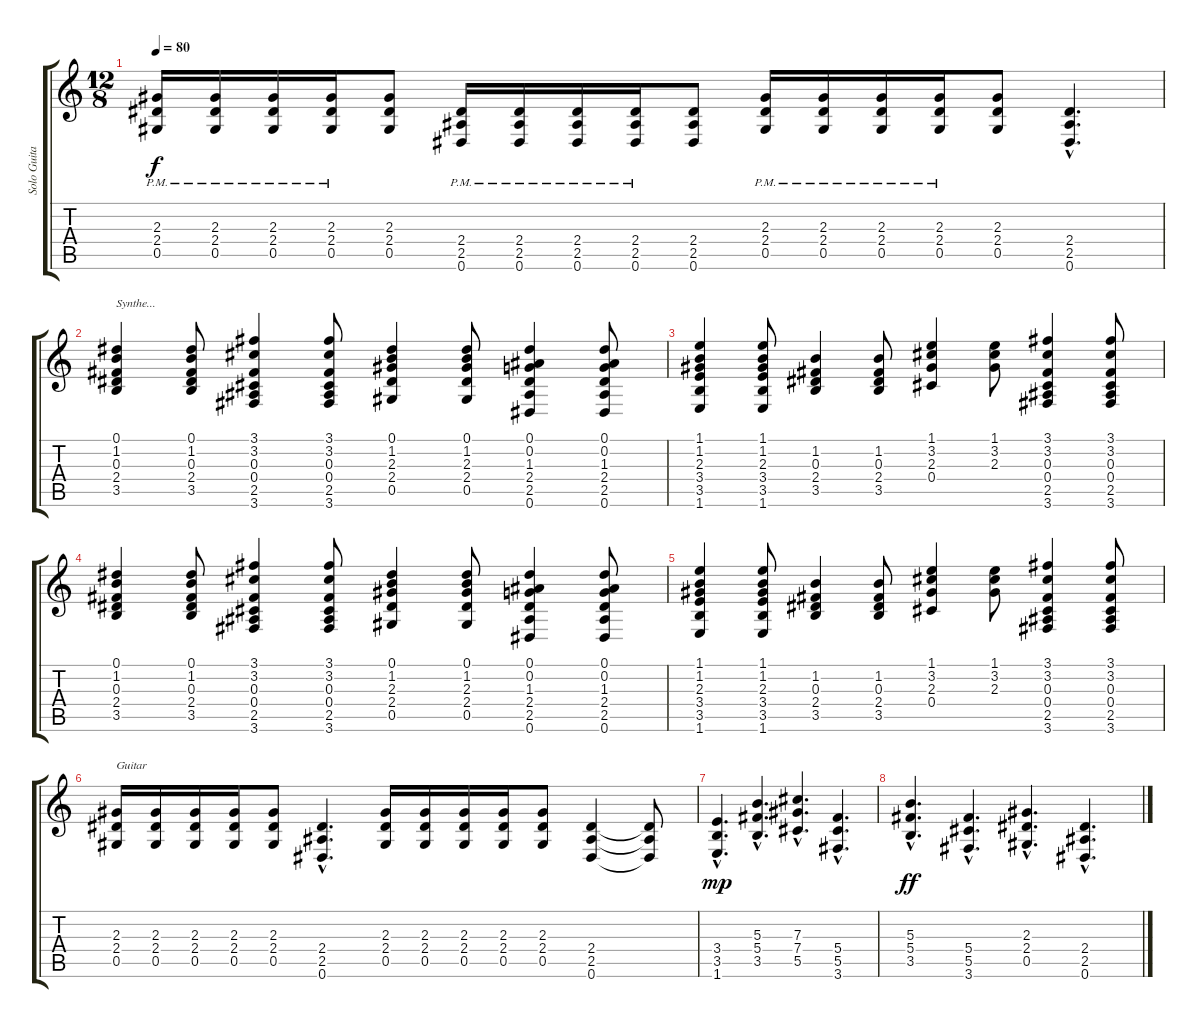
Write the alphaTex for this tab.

\track ("Solo Guitar" "Solo Guita") {instrument distortionguitar}
\staff {score tabs}
\tuning (Eb4 Bb3 Gb3 Db3 Ab2 Eb2) {hide}
\ts (12 8)
\tempo 80
\clef g2
\ks c
(2.3{pm} 2.4{pm} 0.5{pm}).16{dy f} (2.3{pm} 2.4{pm} 0.5{pm}).16 (2.3{pm} 2.4{pm} 0.5{pm}).16 (2.3{pm} 2.4{pm} 0.5{pm}).16 (2.3 2.4 0.5).8 (2.4{pm} 2.5{pm} 0.6{pm}).16 (2.4{pm} 2.5{pm} 0.6{pm}).16 (2.4{pm} 2.5{pm} 0.6{pm}).16 (2.4{pm} 2.5{pm} 0.6{pm}).16 (2.4 2.5 0.6).8 (2.3{pm} 2.4{pm} 0.5{pm}).16 (2.3{pm} 2.4{pm} 0.5{pm}).16 (2.3{pm} 2.4{pm} 0.5{pm}).16 (2.3{pm} 2.4{pm} 0.5{pm}).16 (2.3 2.4 0.5).8 (2.4{hac} 2.5{hac} 0.6{hac}).4{d} |
(0.1 1.2 0.3 2.4 3.5).4{txt "Synthe..." instrument electricgrandpiano} (0.1 1.2 0.3 2.4 3.5).8 (3.1 3.2 0.3 0.4 2.5 3.6).4 (3.1 3.2 0.3 0.4 2.5 3.6).8 (0.1 1.2 2.3 2.4 0.5).4 (0.1 1.2 2.3 2.4 0.5).8 (0.1 0.2 1.3 2.4 2.5 0.6).4 (0.1 0.2 1.3 2.4 2.5 0.6).8 |
(1.1 1.2 2.3 3.4 3.5 1.6).4 (1.1 1.2 2.3 3.4 3.5 1.6).8 (1.2 0.3 2.4 3.5).4 (1.2 0.3 2.4 3.5).8 (1.1 3.2 2.3 0.4).4 (1.1 3.2 2.3).8 (3.1 3.2 0.3 0.4 2.5 3.6).4 (3.1 3.2 0.3 0.4 2.5 3.6).8 |
(0.1 1.2 0.3 2.4 3.5).4 (0.1 1.2 0.3 2.4 3.5).8 (3.1 3.2 0.3 0.4 2.5 3.6).4 (3.1 3.2 0.3 0.4 2.5 3.6).8 (0.1 1.2 2.3 2.4 0.5).4 (0.1 1.2 2.3 2.4 0.5).8 (0.1 0.2 1.3 2.4 2.5 0.6).4 (0.1 0.2 1.3 2.4 2.5 0.6).8 |
(1.1 1.2 2.3 3.4 3.5 1.6).4 (1.1 1.2 2.3 3.4 3.5 1.6).8 (1.2 0.3 2.4 3.5).4 (1.2 0.3 2.4 3.5).8 (1.1 3.2 2.3 0.4).4 (1.1 3.2 2.3).8 (3.1 3.2 0.3 0.4 2.5 3.6).4 (3.1 3.2 0.3 0.4 2.5 3.6).8 |
(2.3 2.4 0.5).16{txt "Guitar" instrument distortionguitar} (2.3 2.4 0.5).16 (2.3 2.4 0.5).16 (2.3 2.4 0.5).16 (2.3 2.4 0.5).8 (2.4{hac} 2.5{hac} 0.6{hac}).4{d} (2.3 2.4 0.5).16 (2.3 2.4 0.5).16 (2.3 2.4 0.5).16 (2.3 2.4 0.5).16 (2.3 2.4 0.5).8 (2.4 2.5 0.6).4 (2.4{t} 2.5{t} 0.6{t}).8 |
(3.4{hac} 3.5{hac} 1.6{hac}).4{d dy mp} (5.3{hac} 5.4{hac} 3.5{hac}).4{d} (7.3{hac} 7.4{hac} 5.5{hac}).4{d} (5.4{hac} 5.5{hac} 3.6{hac}).4{d} |
(5.3{hac} 5.4{hac} 3.5{hac}).4{d dy ff} (5.4{hac} 5.5{hac} 3.6{hac}).4{d} (2.3{hac} 2.4{hac} 0.5{hac}).4{d} (2.4{hac} 2.5{hac} 0.6{hac}).4{d}
